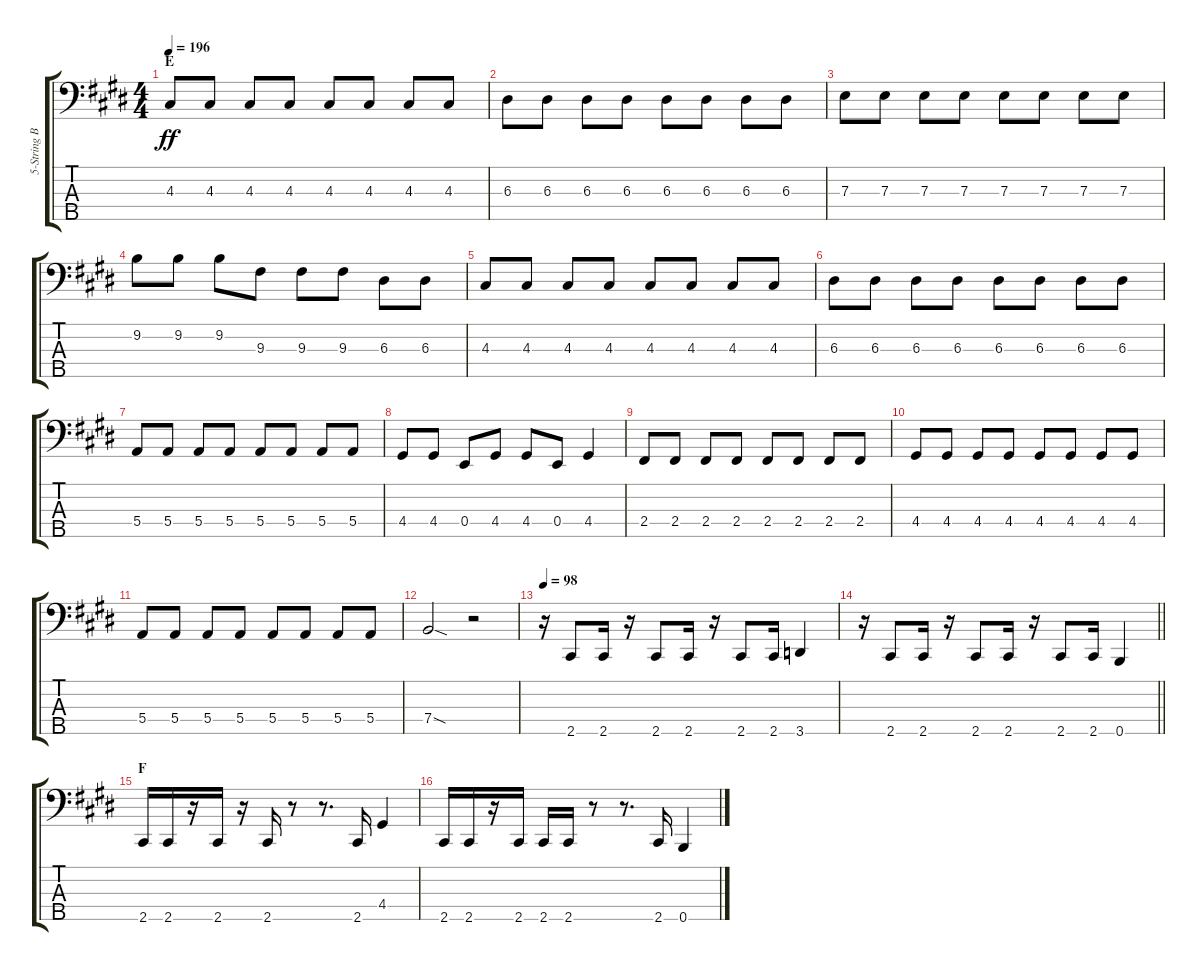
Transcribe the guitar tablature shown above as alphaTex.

\track ("5-String Bass" "5-String B") {instrument electricbassfinger}
\staff {score tabs}
\tuning (G2 D2 A1 E1 B0) {hide}
\ts (4 4)
\section ("" "E")
\tempo 196
\clef f4
\ks e
4.3.8{dy ff} 4.3.8 4.3.8 4.3.8 4.3.8 4.3.8 4.3.8 4.3.8 |
6.3.8 6.3.8 6.3.8 6.3.8 6.3.8 6.3.8 6.3.8 6.3.8 |
7.3.8 7.3.8 7.3.8 7.3.8 7.3.8 7.3.8 7.3.8 7.3.8 |
9.2.8 9.2.8 9.2.8 9.3.8 9.3.8 9.3.8 6.3.8 6.3.8 |
4.3.8 4.3.8 4.3.8 4.3.8 4.3.8 4.3.8 4.3.8 4.3.8 |
6.3.8 6.3.8 6.3.8 6.3.8 6.3.8 6.3.8 6.3.8 6.3.8 |
5.4.8 5.4.8 5.4.8 5.4.8 5.4.8 5.4.8 5.4.8 5.4.8 |
4.4.8 4.4.8 0.4.8 4.4.8 4.4.8 0.4.8 4.4.4 |
2.4.8 2.4.8 2.4.8 2.4.8 2.4.8 2.4.8 2.4.8 2.4.8 |
4.4.8 4.4.8 4.4.8 4.4.8 4.4.8 4.4.8 4.4.8 4.4.8 |
5.4.8 5.4.8 5.4.8 5.4.8 5.4.8 5.4.8 5.4.8 5.4.8 |
7.4{sod}.2 r.2 |
\tempo 98
r.16 2.5.8 2.5.16 r.16 2.5.8 2.5.16 r.16 2.5.8 2.5.16 3.5.4 |
\barLineRight lightlight
r.16 2.5.8 2.5.16 r.16 2.5.8 2.5.16 r.16 2.5.8 2.5.16 0.5.4 |
\section ("" "F")
2.5.16 2.5.16 r.16 2.5.16 r.16 2.5.16 r.8 r.8{d} 2.5.16 4.4.4 |
2.5.16 2.5.16 r.16 2.5.16 2.5.16 2.5.16 r.8 r.8{d} 2.5.16 0.5.4
